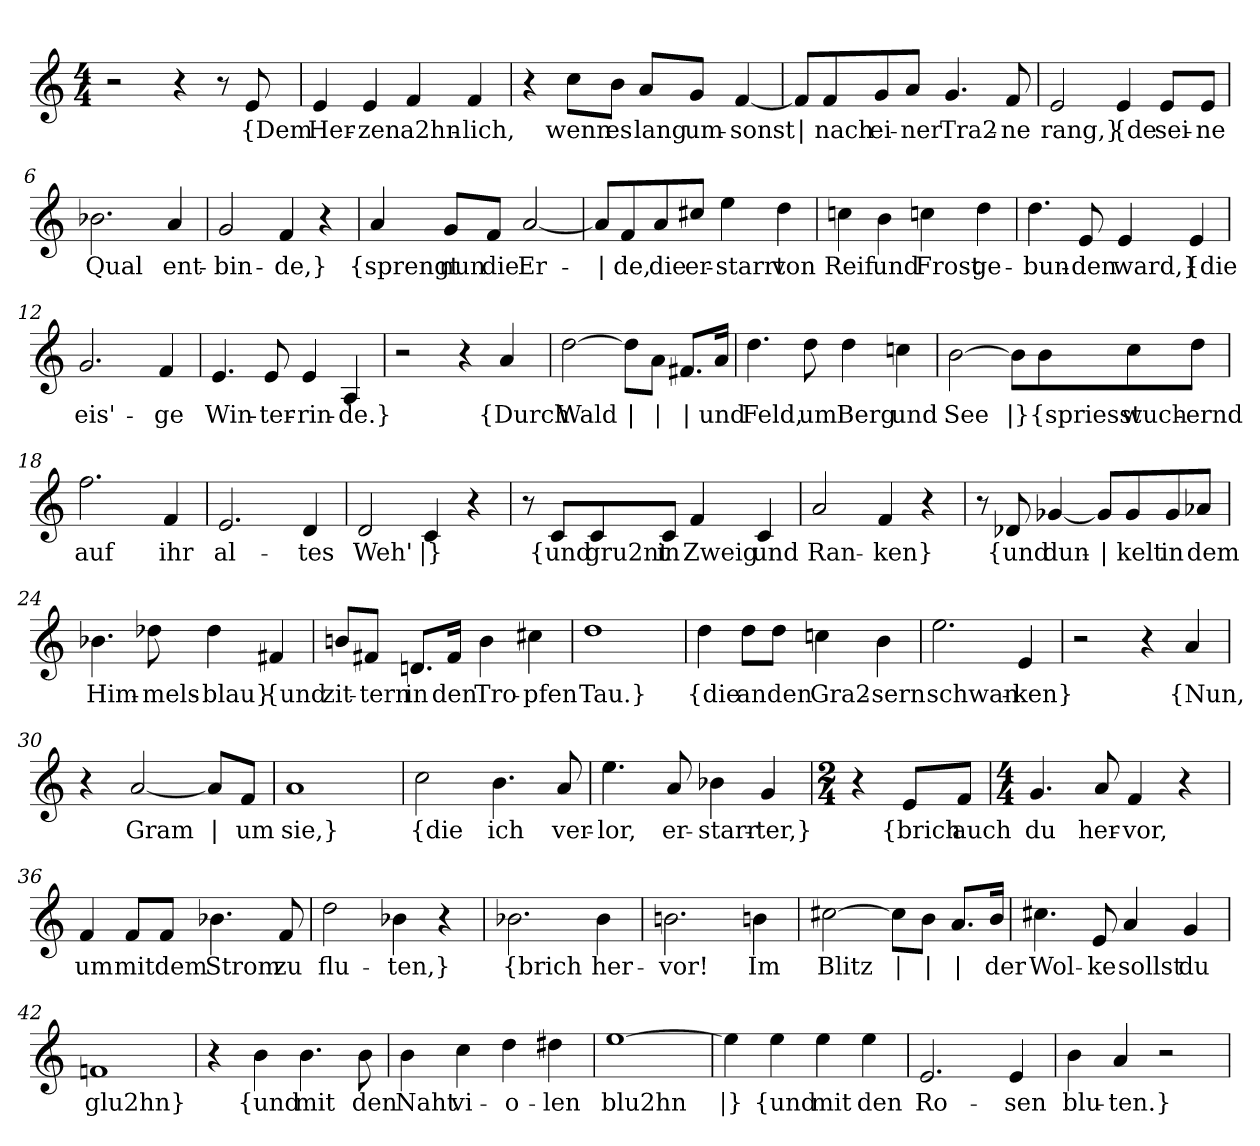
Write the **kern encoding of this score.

**kern	**text
*part1	*part1
*staff1	*staff1
*clefG2	*
*k[]	*
*M4/4	*
=1	=1
2r	.
4r	.
8r	.
!	!LO:LY:b
8e/	{Dem
=2	=2
!	!LO:LY:b
4e/	Her-
!	!LO:LY:b
4e/	-zen
!	!LO:LY:b
4f/	a2hn-
!	!LO:LY:b
4f/	-lich,
=3	=3
4r	.
!	!LO:LY:b
8cc\L	wenn
!	!LO:LY:b
8b\J	es
!	!LO:LY:b
8a/L	lang
!	!LO:LY:b
8g/J	um-
!	!LO:LY:b
[4f/	-sonst
=4	=4
!	!LO:LY:b
8f/L]	|
!	!LO:LY:b
8f/	nach
!	!LO:LY:b
8g/	ei-
!	!LO:LY:b
8a/J	-ner
!	!LO:LY:b
4.g/	Tra2-
!	!LO:LY:b
8f/	-ne
!!LO:LB:g=z
=5	=5
!	!LO:LY:b
2e/	rang,}
!	!LO:LY:b
4e/	{de
!	!LO:LY:b
8e/L	sei-
!	!LO:LY:b
8e/J	-ne
=6	=6
!	!LO:LY:b
2.b-X\	Qual
!	!LO:LY:b
4a/	ent-
=7	=7
!	!LO:LY:b
2g/	-bin-
!	!LO:LY:b
4f/	-de,}
4r	.
=8	=8
!	!LO:LY:b
4a/	{sprengt
!	!LO:LY:b
8g/L	nun
!	!LO:LY:b
8f/J	die
!	!LO:LY:b
[2a/	Er-
=9	=9
!	!LO:LY:b
8a/L]	|
!	!LO:LY:b
8f/	-de,
!	!LO:LY:b
8a/	die
!	!LO:LY:b
8cc#X/J	er-
!	!LO:LY:b
4ee\	-starrt
!	!LO:LY:b
4dd\	von
!!LO:LB:g=z
=10	=10
!	!LO:LY:b
4ccn\	Reif
!	!LO:LY:b
4b\	und
!	!LO:LY:b
4ccn\	Frost
!	!LO:LY:b
4dd\	ge-
=11	=11
!	!LO:LY:b
4.dd\	-bun-
!	!LO:LY:b
8e/	-den
!	!LO:LY:b
4e/	ward,}
!	!LO:LY:b
4e/	{die
=12	=12
!	!LO:LY:b
2.g/	eis'-
!	!LO:LY:b
4f/	-ge
=13	=13
!	!LO:LY:b
4.e/	Win-
!	!LO:LY:b
8e/	-ter-
!	!LO:LY:b
4e/	-rin-
!	!LO:LY:b
4A/	-de.}
=14	=14
2r	.
4r	.
!	!LO:LY:b
4a/	{Durch
!!LO:LB:g=z
=15	=15
!	!LO:LY:b
[2dd\	Wald
!	!LO:LY:b
8dd\L]	|
!	!LO:LY:b
8a\J	|
!	!LO:LY:b
8.f#X/L	|
!	!LO:LY:b
16a/Jk	und
=16	=16
!	!LO:LY:b
4.dd\	Feld,
!	!LO:LY:b
8dd\	um
!	!LO:LY:b
4dd\	Berg
!	!LO:LY:b
4ccn\	und
=17	=17
!	!LO:LY:b
[2b\	See
!	!LO:LY:b
8b\L]	|}
!	!LO:LY:b
8b\	{spriesst
!	!LO:LY:b
8cc\	wuch-
!	!LO:LY:b
8dd\J	-ernd
=18	=18
!	!LO:LY:b
2.ff\	auf
!	!LO:LY:b
4f/	ihr
=19	=19
!	!LO:LY:b
2.e/	al-
!	!LO:LY:b
4d/	-tes
=20	=20
!	!LO:LY:b
2d/	Weh'
!	!LO:LY:b
4c/	|}
4r	.
!!LO:LB:g=z
=21	=21
8r	.
!	!LO:LY:b
8c/L	{und
!	!LO:LY:b
8c/	gru2nt
!	!LO:LY:b
8c/J	in
!	!LO:LY:b
4f/	Zweig
!	!LO:LY:b
4c/	und
=22	=22
!	!LO:LY:b
2a/	Ran-
!	!LO:LY:b
4f/	-ken}
4r	.
=23	=23
8r	.
!	!LO:LY:b
8d-X/	{und
!	!LO:LY:b
[4g-X/	dun-
!	!LO:LY:b
8g-/L]	|
!	!LO:LY:b
8g-/	-kelt
!	!LO:LY:b
8g-/	in
!	!LO:LY:b
8a-X/J	dem
=24	=24
!	!LO:LY:b
4.b-X\	Him-
!	!LO:LY:b
8dd-X\	-mels-
!	!LO:LY:b
4dd-\	-blau}
!	!LO:LY:b
4f#X/	{und
!!LO:LB:g=z
=25	=25
!	!LO:LY:b
8bn/L	zit-
!	!LO:LY:b
8f#X/J	-tern
!	!LO:LY:b
8.dn/L	in
!	!LO:LY:b
16f#/Jk	den
!	!LO:LY:b
4b\	Tro-
!	!LO:LY:b
4cc#X\	-pfen
=26	=26
!	!LO:LY:b
1dd	Tau.}
=27	=27
!	!LO:LY:b
4dd\	{die
!	!LO:LY:b
8dd\L	an
!	!LO:LY:b
8dd\J	den
!	!LO:LY:b
4ccn\	Gra2-
!	!LO:LY:b
4b\	-sern
=28	=28
!	!LO:LY:b
2.ee\	schwan-
!	!LO:LY:b
4e/	-ken}
=29	=29
2r	.
4r	.
!	!LO:LY:b
4a/	{Nun,
=30	=30
4r	.
!	!LO:LY:b
[2a/	Gram
!	!LO:LY:b
8a/L]	|
!	!LO:LY:b
8f/J	um
!!LO:LB:g=z
=31	=31
!	!LO:LY:b
1a	sie,}
=32	=32
!	!LO:LY:b
2cc\	{die
!	!LO:LY:b
4.b\	ich
!	!LO:LY:b
8a/	ver-
=33	=33
!	!LO:LY:b
4.ee\	-lor,
!	!LO:LY:b
8a/	er-
!	!LO:LY:b
4b-X\	-starr-
!	!LO:LY:b
4g/	-ter,}
=34	=34
*M2/4	*
4r	.
!	!LO:LY:b
8e/L	{brich
!	!LO:LY:b
8f/J	auch
=35	=35
*M4/4	*
!	!LO:LY:b
4.g/	du
!	!LO:LY:b
8a/	her-
!	!LO:LY:b
4f/	-vor,
4r	.
=36	=36
!	!LO:LY:b
4f/	um
!	!LO:LY:b
8f/L	mit
!	!LO:LY:b
8f/J	dem
!	!LO:LY:b
4.b-X\	Strom
!	!LO:LY:b
8f/	zu
!!LO:LB:g=z
=37	=37
!	!LO:LY:b
2dd\	flu-
!	!LO:LY:b
4b-X\	-ten,}
4r	.
=38	=38
!	!LO:LY:b
2.b-X\	{brich
!	!LO:LY:b
4b-\	her-
=39	=39
!	!LO:LY:b
2.bn\	-vor!
!	!LO:LY:b
4bn\	Im
=40	=40
!	!LO:LY:b
[2cc#X\	Blitz
!	!LO:LY:b
8cc#\L]	|
!	!LO:LY:b
8b\J	|
!	!LO:LY:b
8.a/L	|
!	!LO:LY:b
16b/Jk	der
=41	=41
!	!LO:LY:b
4.cc#X\	Wol-
!	!LO:LY:b
8e/	-ke
!	!LO:LY:b
4a/	sollst
!	!LO:LY:b
4g/	du
=42	=42
!	!LO:LY:b
1fn	glu2hn}
=43	=43
4r	.
!	!LO:LY:b
4b\	{und
!	!LO:LY:b
4.b\	mit
!	!LO:LY:b
8b\	den
!!LO:LB:g=z
=44	=44
!	!LO:LY:b
4b\	-Naht
!	!LO:LY:b
4cc\	-vi-
!	!LO:LY:b
4dd\	-o-
!	!LO:LY:b
4dd#X\	-len
=45	=45
!	!LO:LY:b
[1ee	blu2hn
=46	=46
!	!LO:LY:b
4ee\]	|}
!	!LO:LY:b
4ee\	{und
!	!LO:LY:b
4ee\	mit
!	!LO:LY:b
4ee\	den
=47	=47
!	!LO:LY:b
2.e/	Ro-
!	!LO:LY:b
4e/	-sen
=48	=48
!	!LO:LY:b
4b\	blu-
!	!LO:LY:b
4a/	-ten.}
2r	.
=	=
*-	*-
